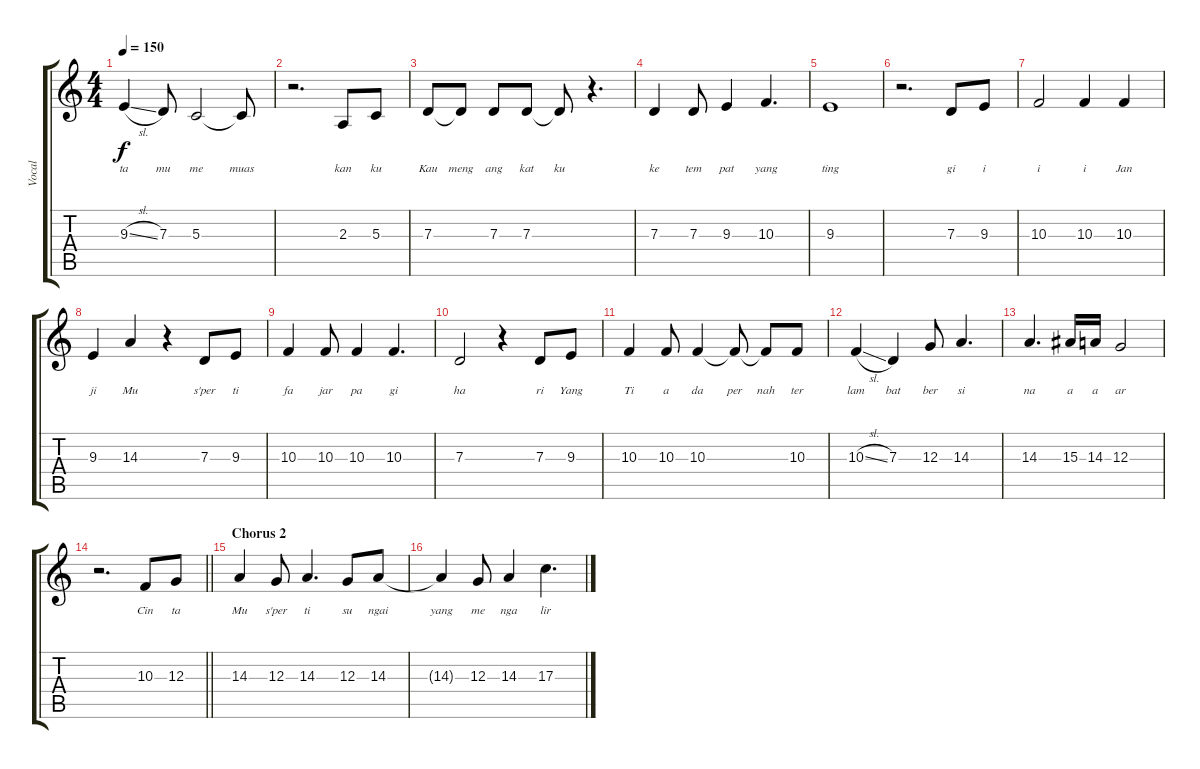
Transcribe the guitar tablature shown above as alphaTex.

\track ("Vocal" "Vocal") {instrument lead2sawtooth}
\staff {score tabs}
\tuning (E4 B3 G3 D3 A2 E2) {hide}
\ts (4 4)
\tempo 150
\clef g2
\ks c
9.3{sl}.4{lyrics (0 "ta") lyrics (1 "") lyrics (2 "") lyrics (3 "") lyrics (4 "") dy f} 7.3.8{lyrics (0 "mu") lyrics (1 "") lyrics (2 "") lyrics (3 "") lyrics (4 "")} 5.3.2{lyrics (0 "me") lyrics (1 "") lyrics (2 "") lyrics (3 "") lyrics (4 "")} 5.3{t}.8{lyrics (0 "muas") lyrics (1 "") lyrics (2 "") lyrics (3 "") lyrics (4 "")} |
r.2{d} 2.3.8{lyrics (0 "kan") lyrics (1 "") lyrics (2 "") lyrics (3 "") lyrics (4 "")} 5.3.8{lyrics (0 "ku") lyrics (1 "") lyrics (2 "") lyrics (3 "") lyrics (4 "")} |
7.3.8{lyrics (0 "Kau") lyrics (1 "") lyrics (2 "") lyrics (3 "") lyrics (4 "")} 7.3{t}.8{lyrics (0 "meng") lyrics (1 "") lyrics (2 "") lyrics (3 "") lyrics (4 "")} 7.3.8{lyrics (0 "ang") lyrics (1 "") lyrics (2 "") lyrics (3 "") lyrics (4 "")} 7.3.8{lyrics (0 "kat") lyrics (1 "") lyrics (2 "") lyrics (3 "") lyrics (4 "")} 7.3{t}.8{lyrics (0 "ku") lyrics (1 "") lyrics (2 "") lyrics (3 "") lyrics (4 "")} r.4{d} |
7.3.4{lyrics (0 "ke") lyrics (1 "") lyrics (2 "") lyrics (3 "") lyrics (4 "")} 7.3.8{lyrics (0 "tem") lyrics (1 "") lyrics (2 "") lyrics (3 "") lyrics (4 "")} 9.3.4{lyrics (0 "pat") lyrics (1 "") lyrics (2 "") lyrics (3 "") lyrics (4 "")} 10.3.4{d lyrics (0 "yang") lyrics (1 "") lyrics (2 "") lyrics (3 "") lyrics (4 "")} |
9.3.1{lyrics (0 "ting") lyrics (1 "") lyrics (2 "") lyrics (3 "") lyrics (4 "")} |
r.2{d} 7.3.8{lyrics (0 "gi") lyrics (1 "") lyrics (2 "") lyrics (3 "") lyrics (4 "")} 9.3.8{lyrics (0 "i") lyrics (1 "") lyrics (2 "") lyrics (3 "") lyrics (4 "")} |
10.3.2{lyrics (0 "i") lyrics (1 "") lyrics (2 "") lyrics (3 "") lyrics (4 "")} 10.3.4{lyrics (0 "i") lyrics (1 "") lyrics (2 "") lyrics (3 "") lyrics (4 "")} 10.3.4{lyrics (0 "Jan") lyrics (1 "") lyrics (2 "") lyrics (3 "") lyrics (4 "")} |
9.3.4{lyrics (0 "ji") lyrics (1 "") lyrics (2 "") lyrics (3 "") lyrics (4 "")} 14.3.4{lyrics (0 "Mu") lyrics (1 "") lyrics (2 "") lyrics (3 "") lyrics (4 "")} r.4 7.3.8{lyrics (0 "s'per") lyrics (1 "") lyrics (2 "") lyrics (3 "") lyrics (4 "")} 9.3.8{lyrics (0 "ti") lyrics (1 "") lyrics (2 "") lyrics (3 "") lyrics (4 "")} |
10.3.4{lyrics (0 "fa") lyrics (1 "") lyrics (2 "") lyrics (3 "") lyrics (4 "")} 10.3.8{lyrics (0 "jar") lyrics (1 "") lyrics (2 "") lyrics (3 "") lyrics (4 "")} 10.3.4{lyrics (0 "pa") lyrics (1 "") lyrics (2 "") lyrics (3 "") lyrics (4 "")} 10.3.4{d lyrics (0 "gi") lyrics (1 "") lyrics (2 "") lyrics (3 "") lyrics (4 "")} |
7.3.2{lyrics (0 "ha") lyrics (1 "") lyrics (2 "") lyrics (3 "") lyrics (4 "")} r.4 7.3.8{lyrics (0 "ri") lyrics (1 "") lyrics (2 "") lyrics (3 "") lyrics (4 "")} 9.3.8{lyrics (0 "Yang") lyrics (1 "") lyrics (2 "") lyrics (3 "") lyrics (4 "")} |
10.3.4{lyrics (0 "Ti") lyrics (1 "") lyrics (2 "") lyrics (3 "") lyrics (4 "")} 10.3.8{lyrics (0 "a") lyrics (1 "") lyrics (2 "") lyrics (3 "") lyrics (4 "")} 10.3.4{lyrics (0 "da") lyrics (1 "") lyrics (2 "") lyrics (3 "") lyrics (4 "")} 10.3{t}.8{lyrics (0 "per") lyrics (1 "") lyrics (2 "") lyrics (3 "") lyrics (4 "")} 10.3{t}.8{lyrics (0 "nah") lyrics (1 "") lyrics (2 "") lyrics (3 "") lyrics (4 "")} 10.3.8{lyrics (0 "ter") lyrics (1 "") lyrics (2 "") lyrics (3 "") lyrics (4 "")} |
10.3{sl}.4{lyrics (0 "lam") lyrics (1 "") lyrics (2 "") lyrics (3 "") lyrics (4 "")} 7.3.4{lyrics (0 "bat") lyrics (1 "") lyrics (2 "") lyrics (3 "") lyrics (4 "")} 12.3.8{lyrics (0 "ber") lyrics (1 "") lyrics (2 "") lyrics (3 "") lyrics (4 "")} 14.3.4{d lyrics (0 "si") lyrics (1 "") lyrics (2 "") lyrics (3 "") lyrics (4 "")} |
14.3.4{d lyrics (0 "na") lyrics (1 "") lyrics (2 "") lyrics (3 "") lyrics (4 "")} 15.3.16{lyrics (0 "a") lyrics (1 "") lyrics (2 "") lyrics (3 "") lyrics (4 "")} 14.3.16{lyrics (0 "a") lyrics (1 "") lyrics (2 "") lyrics (3 "") lyrics (4 "")} 12.3.2{lyrics (0 "ar") lyrics (1 "") lyrics (2 "") lyrics (3 "") lyrics (4 "")} |
\barLineRight lightlight
r.2{d} 10.3.8{lyrics (0 "Cin") lyrics (1 "") lyrics (2 "") lyrics (3 "") lyrics (4 "")} 12.3.8{lyrics (0 "ta") lyrics (1 "") lyrics (2 "") lyrics (3 "") lyrics (4 "")} |
\section ("" "Chorus 2")
14.3.4{lyrics (0 "Mu") lyrics (1 "") lyrics (2 "") lyrics (3 "") lyrics (4 "")} 12.3.8{lyrics (0 "s'per") lyrics (1 "") lyrics (2 "") lyrics (3 "") lyrics (4 "")} 14.3.4{d lyrics (0 "ti") lyrics (1 "") lyrics (2 "") lyrics (3 "") lyrics (4 "")} 12.3.8{lyrics (0 "su") lyrics (1 "") lyrics (2 "") lyrics (3 "") lyrics (4 "")} 14.3.8{lyrics (0 "ngai") lyrics (1 "") lyrics (2 "") lyrics (3 "") lyrics (4 "")} |
14.3{t}.4{lyrics (0 "yang") lyrics (1 "") lyrics (2 "") lyrics (3 "") lyrics (4 "")} 12.3.8{lyrics (0 "me") lyrics (1 "") lyrics (2 "") lyrics (3 "") lyrics (4 "")} 14.3.4{lyrics (0 "nga") lyrics (1 "") lyrics (2 "") lyrics (3 "") lyrics (4 "")} 17.3{sl}.4{d lyrics (0 "lir") lyrics (1 "") lyrics (2 "") lyrics (3 "") lyrics (4 "")}
